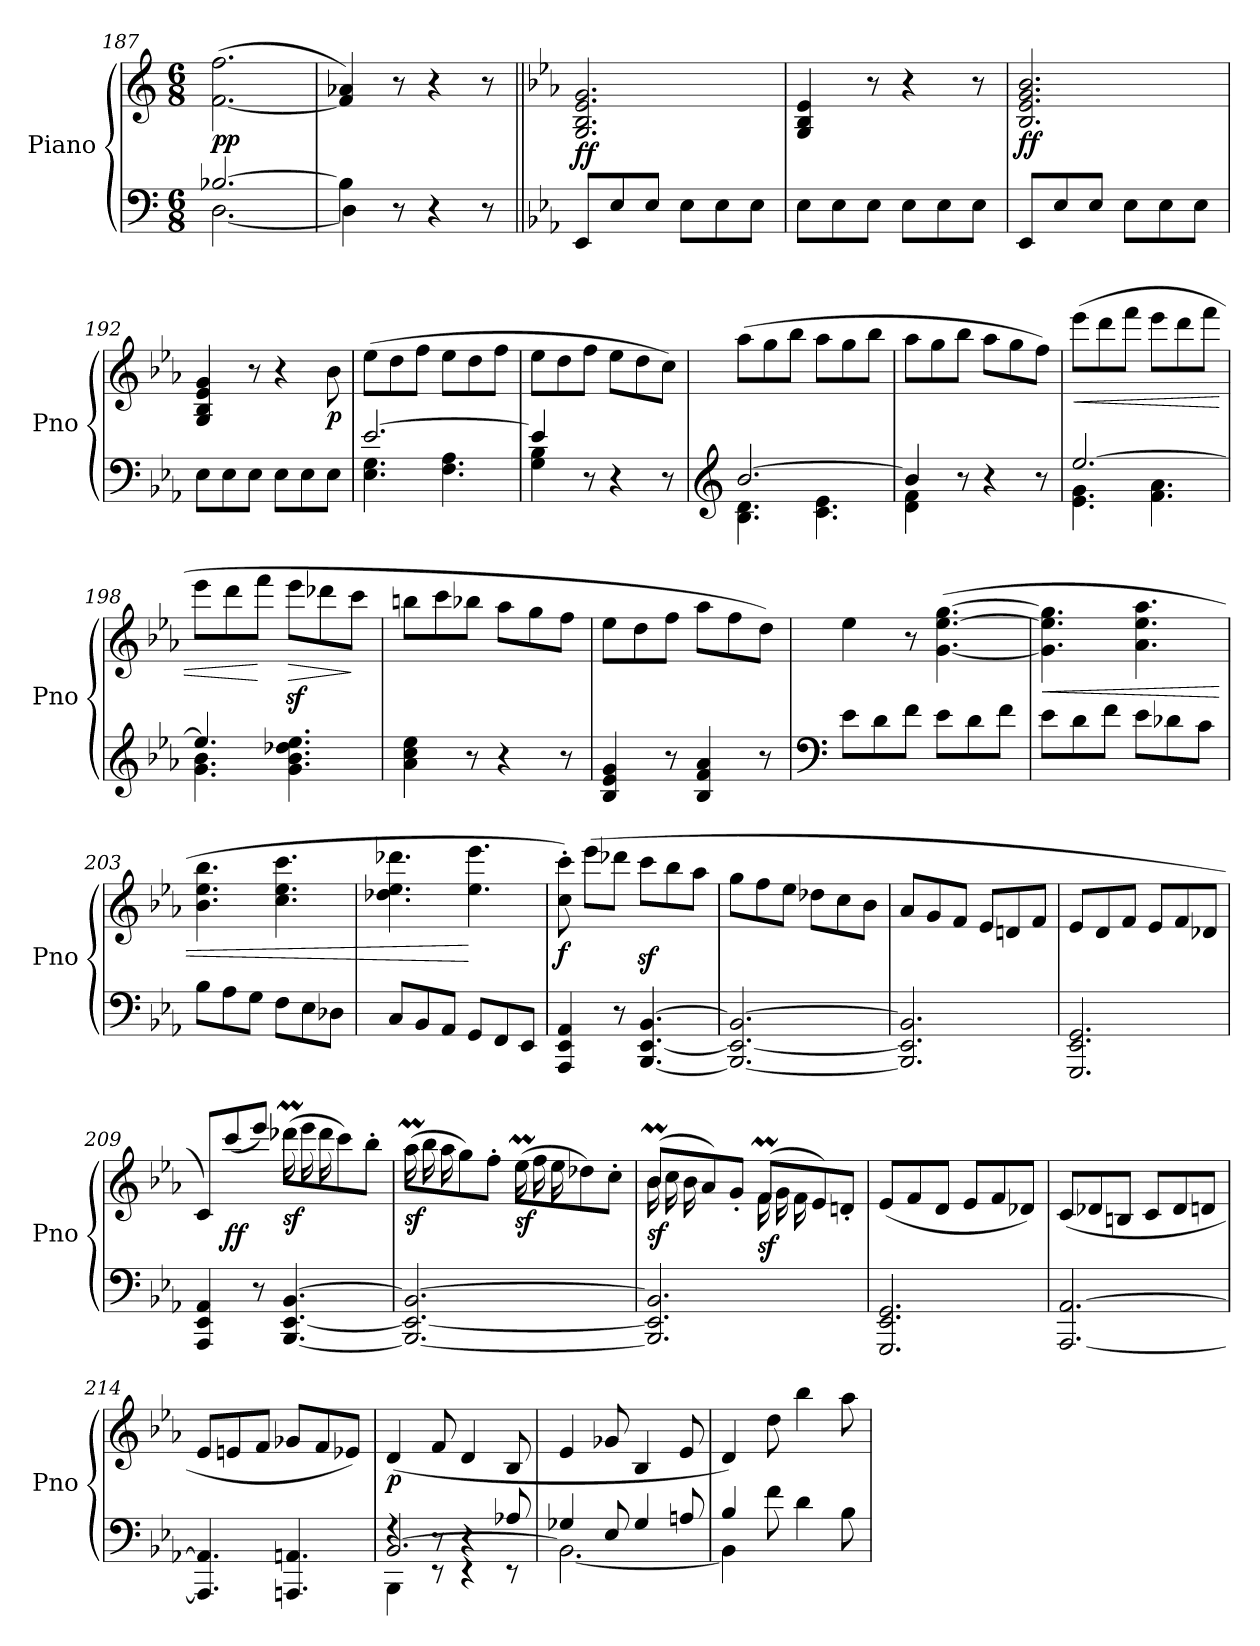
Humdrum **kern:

**kern	**kern	**dynam
*part1	*part1	*part1
*staff2	*staff1	*staff1/2
*I"Piano	*	*
*I'Pno	*	*
*clefF4	*clefG2	*
*k[]	*k[]	*
*M6/8	*M6/8	*
=187	=187	=187
*^	*	*
!	!	!	!LO:DY:b
[2.B-X/	[2.D\	(>[2.f\ 2.ff\	pp
=188	=188	=188	=188
4B-\]	4D\]	4f/] 4a-X/)	.
8r	2ryy	8r	.
4r	.	4r	.
8r	.	8r	.
*v	*v	*	*
!!LO:LB:g=z
=189||	=189||	=189||
*k[b-e-a-]	*k[b-e-a-]	*
!	!	!LO:DY:b
8EE-/L	2.G/ 2.B-/ 2.e-/ 2.g/	ff
8E-/	.	.
8E-/J	.	.
8E-\L	.	.
8E-\	.	.
8E-\J	.	.
=190	=190	=190
8E-\L	4G/ 4B-/ 4e-/	.
8E-\	.	.
8E-\J	8r	.
8E-\L	4r	.
8E-\	.	.
8E-\J	8r	.
=191	=191	=191
!	!	!LO:DY:b
8EE-/L	2.B-/ 2.e-/ 2.g/ 2.b-/	ff
8E-/	.	.
8E-/J	.	.
8E-\L	.	.
8E-\	.	.
8E-\J	.	.
=192	=192	=192
8E-\L	4G/ 4B-/ 4e-/ 4g/	.
8E-\	.	.
8E-\J	8r	.
8E-\L	4r	.
8E-\	.	.
!	!	!LO:DY:b
8E-\J	8b-\	p
=193	=193	=193
*^	*	*
[2.e-/	4.E-\ 4.G\	(8ee-\L	.
.	.	8dd\	.
.	.	8ff\J	.
.	4.F\ 4.A-\	8ee-\L	.
.	.	8dd\	.
.	.	8ff\J	.
=194	=194	=194	=194
4e-/]	4G\ 4B-\	8ee-\L	.
.	.	8dd\	.
8r	2ryy	8ff\J	.
4r	.	8ee-\L	.
.	.	8dd\	.
8r	.	8cc\J)	.
!!LO:LB:g=z
=195	=195	=195	=195
*clefG2	*	*	*
[2.b-/	4.B-\ 4.d\	(8aa-\L	.
.	.	8gg\	.
.	.	8bb-\J	.
.	4.c\ 4.e-\	8aa-\L	.
.	.	8gg\	.
.	.	8bb-\J	.
!!LO:LB:g=z
=196	=196	=196	=196
4b-/]	4d\ 4f\	8aa-\L	.
.	.	8gg\	.
8r	2ryy	8bb-\J	.
4r	.	8aa-\L	.
.	.	8gg\	.
8r	.	8ff\J)	.
=197	=197	=197	=197
!	!	!	!LO:HP:b
[2.ee-/	4.e-\ 4.g\	(8eee-\L	<
.	.	8ddd\	.
.	.	8fff\J	.
.	4.f\ 4.a-\	8eee-\L	.
.	.	8ddd\	.
.	.	8fff\J	.
=198	=198	=198	=198
4.ee-/]	4.g\ 4.b-\	8eee-\L	.
.	.	8ddd\	.
.	.	8fff\J	[
!	!	!	!LO:HP:b
4.g\ 4.b-\ 4.dd-X\ 4.ee-\	4.ryy	8eee-z<\L	>
.	.	8ddd-X\	.
.	.	8ccc\J	]
*v	*v	*	*
=199	=199	=199
4a-\ 4cc\ 4ee-\	8bbn\L	.
.	8ccc\	.
8r	8bb-X\J	.
4r	8aa-\L	.
.	8gg\	.
8r	8ff\J	.
=200	=200	=200
4B-/ 4e-/ 4g/	8ee-\L	.
.	8dd\	.
8r	8ff\J	.
4B-/ 4f/ 4a-/	8aa-\L	.
.	8ff\	.
8r	8dd\J)	.
=201	=201	=201
*clefF4	*	*
8e-\L	4ee-\	.
8d\	.	.
8f\J	8r	.
8e-\L	([4.g\ [4.ee-\ [4.gg\	.
8d\	.	.
8f\J	.	.
!!LO:PB:g=z
=202	=202	=202
!	!	!LO:HP:b
8e-\L	4.g\] 4.ee-\] 4.gg\]	<
8d\	.	.
8f\J	.	.
8e-\L	4.a-\ 4.ee-\ 4.aa-\	.
8d-X\	.	.
8c\J	.	.
=203	=203	=203
8B-\L	4.b-\ 4.ee-\ 4.bb-\	.
8A-\	.	.
8G\J	.	.
8F\L	4.cc\ 4.ee-\ 4.ccc\	.
8E-\	.	.
8D-X\J	.	.
=204	=204	=204
8C/L	4.dd-X\ 4.ee-\ 4.ddd-X\	.
8BB-/	.	.
8AA-/J	.	.
8GG/L	4.ee-\ 4.eee-\	[
8FF/	.	.
8EE-/J	.	.
=205	=205	=205
!	!	!LO:DY:b
4AAA-/ 4EE-/ 4AA-/	8cc\' 8ccc\')	f
.	(8eee-\L	.
8r	8ddd-X\J	.
[4.BBB-/ [4.EE-/ [4.BB-/	8cccz<\L	.
.	8bb-\	.
.	8aa-\J	.
=206	=206	=206
2.BBB-/_ 2.EE-/_ 2.BB-/_	8gg\L	.
.	8ff\	.
.	8ee-\J	.
.	8dd-X\L	.
.	8cc\	.
.	8b-\J	.
!!LO:LB:g=z
=207	=207	=207
2.BBB-/] 2.EE-/] 2.BB-/]	8a-/L	.
.	8g/	.
.	8f/J	.
.	8e-/L	.
.	8dn/	.
.	8f/J	.
!!LO:LB:g=z
=208	=208	=208
2.GGG/ 2.EE-/ 2.GG/	8e-/L	.
.	8d/	.
.	8f/J	.
.	8e-/L	.
.	8f/	.
.	8d-X/J	.
=209	=209	=209
*	*^	*
4AAA-/ 4EE-/ 4AA-/	8c/L)	4.ryy	.
!	!	!	!LO:DY:b
.	(>8ccc/	.	ff
8r	8eee-/J)	.	.
*	*	*Xtuplet	*
!	!	!	!LO:DY:b
[4.BBB-/ [4.EE-/ [4.BB-/	(>8ddd-XM\L	24ddd-	sf
.	.	24eee-	.
.	.	24ddd-	.
.	8ccc\)	4ryy	.
.	8bb-'\J	.	.
=210	=210	=210	=210
!	!	!	!LO:DY:b
2.BBB-/_ 2.EE-/_ 2.BB-/_	(>8aa-M\L	24aa-	sf
.	.	24bb-	.
.	.	24aa-	.
.	8gg\)	4ryy	.
.	8ff'\J	.	.
!	!	!	!LO:DY:b
.	(>8ee-M\L	24ee-	sf
.	.	24ff	.
.	.	24ee-	.
.	8dd-X\)	4ryy	.
.	8cc'\J	.	.
=211	=211	=211	=211
!	!	!	!LO:DY:b
2.BBB-/] 2.EE-/] 2.BB-/]	(8b-M/L	24b-	sf
.	.	24cc	.
.	.	24b-	.
.	8a-/)	4ryy	.
.	8g'/J	.	.
!	!	!	!LO:DY:b
.	(8fM/L	24f	sf
.	.	24g	.
.	.	24f	.
.	8e-/)	4ryy	.
.	8dn'/J	.	.
*	*v	*v	*
=212	=212	=212
2.GGG/ 2.EE-/ 2.GG/	(8e-/L	.
.	8f/	.
.	8d/J	.
.	8e-/L	.
.	8f/	.
.	8d-X/J)	.
!!LO:PB:g=z
=213	=213	=213
[2.AAA-/ [2.AA-/	(8c/L	.
.	8d-X/	.
.	8Bn/J	.
.	8c/L	.
.	8d-/	.
.	8dn/J	.
=214	=214	=214
4.AAA-/] 4.AA-/]	8e-/L	.
.	8en/	.
.	8f/J	.
4.AAAn/ 4.AAn/	8g-X/L	.
.	8f/	.
.	8e-X/J)	.
=215	=215	=215
*^	*	*
*	*^	*	*
!	!	!	!	!LO:DY:b
4rF	4BBB-\	[2.BB-/	(4d/	p
8r	8rEE	.	8f/	.
4r	4rEE	.	4d/	.
8A-X/	8rEE	.	8B-/	.
*	*v	*v	*	*
=216	=216	=216	=216
4G-X/	2.BB-\_	4e-/	.
8E-/	.	8g-X/	.
4G-/	.	4B-/	.
8An/	.	8e-/	.
=217	=217	=217	=217
4B-/	4BB-\]	4d/)	.
8f\	2ryy	8dd\	.
4d\	.	4bb-\	.
8B-\	.	8aa-\	.
*v	*v	*	*
=	=	=
*-	*-	*-
